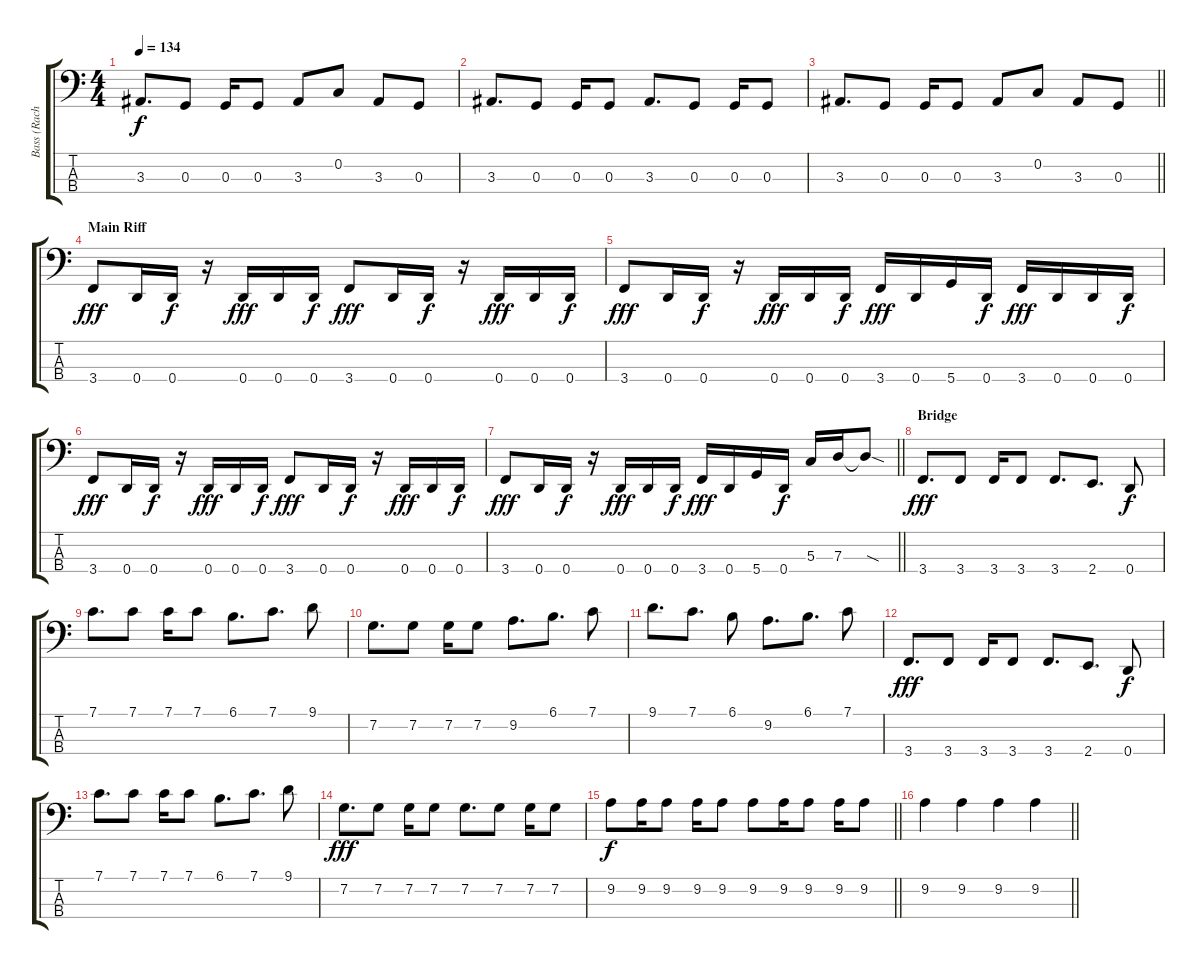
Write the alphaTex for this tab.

\track ("Bass (Rachel Bolan)" "Bass (Rach") {instrument electricbasspick}
\staff {score tabs}
\tuning (F2 C2 G1 D1) {hide}
\ts (4 4)
\tempo 134
\clef f4
\ks c
3.3.8{d dy f} 0.3.8 0.3.16 0.3.8 3.3.8 0.2.8 3.3.8 0.3.8 |
3.3.8{d} 0.3.8 0.3.16 0.3.8 3.3.8{d} 0.3.8 0.3.16 0.3.8 |
\barLineRight lightlight
3.3.8{d} 0.3.8 0.3.16 0.3.8 3.3.8 0.2.8 3.3.8 0.3.8 |
\section ("" "Main Riff")
3.4.8{dy fff} 0.4.16 0.4.16{dy f} r.16 0.4.16{dy fff} 0.4.16 0.4.16{dy f} 3.4.8{dy fff} 0.4.16 0.4.16{dy f} r.16 0.4.16{dy fff} 0.4.16 0.4.16{dy f} |
3.4.8{dy fff} 0.4.16 0.4.16{dy f} r.16 0.4.16{dy fff} 0.4.16 0.4.16{dy f} 3.4.16{dy fff} 0.4.16 5.4.16 0.4.16{dy f} 3.4.16{dy fff} 0.4.16 0.4.16 0.4.16{dy f} |
3.4.8{dy fff} 0.4.16 0.4.16{dy f} r.16 0.4.16{dy fff} 0.4.16 0.4.16{dy f} 3.4.8{dy fff} 0.4.16 0.4.16{dy f} r.16 0.4.16{dy fff} 0.4.16 0.4.16{dy f} |
\barLineRight lightlight
3.4.8{dy fff} 0.4.16 0.4.16{dy f} r.16 0.4.16{dy fff} 0.4.16 0.4.16{dy f} 3.4.16{dy fff} 0.4.16 5.4.16 0.4.16{dy f} 5.3.16 7.3.16 7.3{sod t}.8 |
\section ("" "Bridge")
3.4.8{d dy fff} 3.4.8 3.4.16 3.4.8 3.4.8{d} 2.4.8{d} 0.4.8{dy f} |
7.1.8{d} 7.1.8 7.1.16 7.1.8 6.1.8{d} 7.1.8{d} 9.1.8 |
7.2.8{d} 7.2.8 7.2.16 7.2.8 9.2.8{d} 6.1.8{d} 7.1.8 |
9.1.8{d} 7.1.8{d} 6.1.8 9.2.8{d} 6.1.8{d} 7.1.8 |
3.4.8{d dy fff} 3.4.8 3.4.16 3.4.8 3.4.8{d} 2.4.8{d} 0.4.8{dy f} |
7.1.8{d} 7.1.8 7.1.16 7.1.8 6.1.8{d} 7.1.8{d} 9.1.8 |
7.2.8{d dy fff} 7.2.8 7.2.16 7.2.8 7.2.8{d} 7.2.8 7.2.16 7.2.8 |
\barLineRight lightlight
9.2.8{dy f} 9.2.16 9.2.8 9.2.16 9.2.8 9.2.8 9.2.16 9.2.8 9.2.16 9.2.8 |
\barLineRight lightlight
9.2.4 9.2.4 9.2.4 9.2.4
